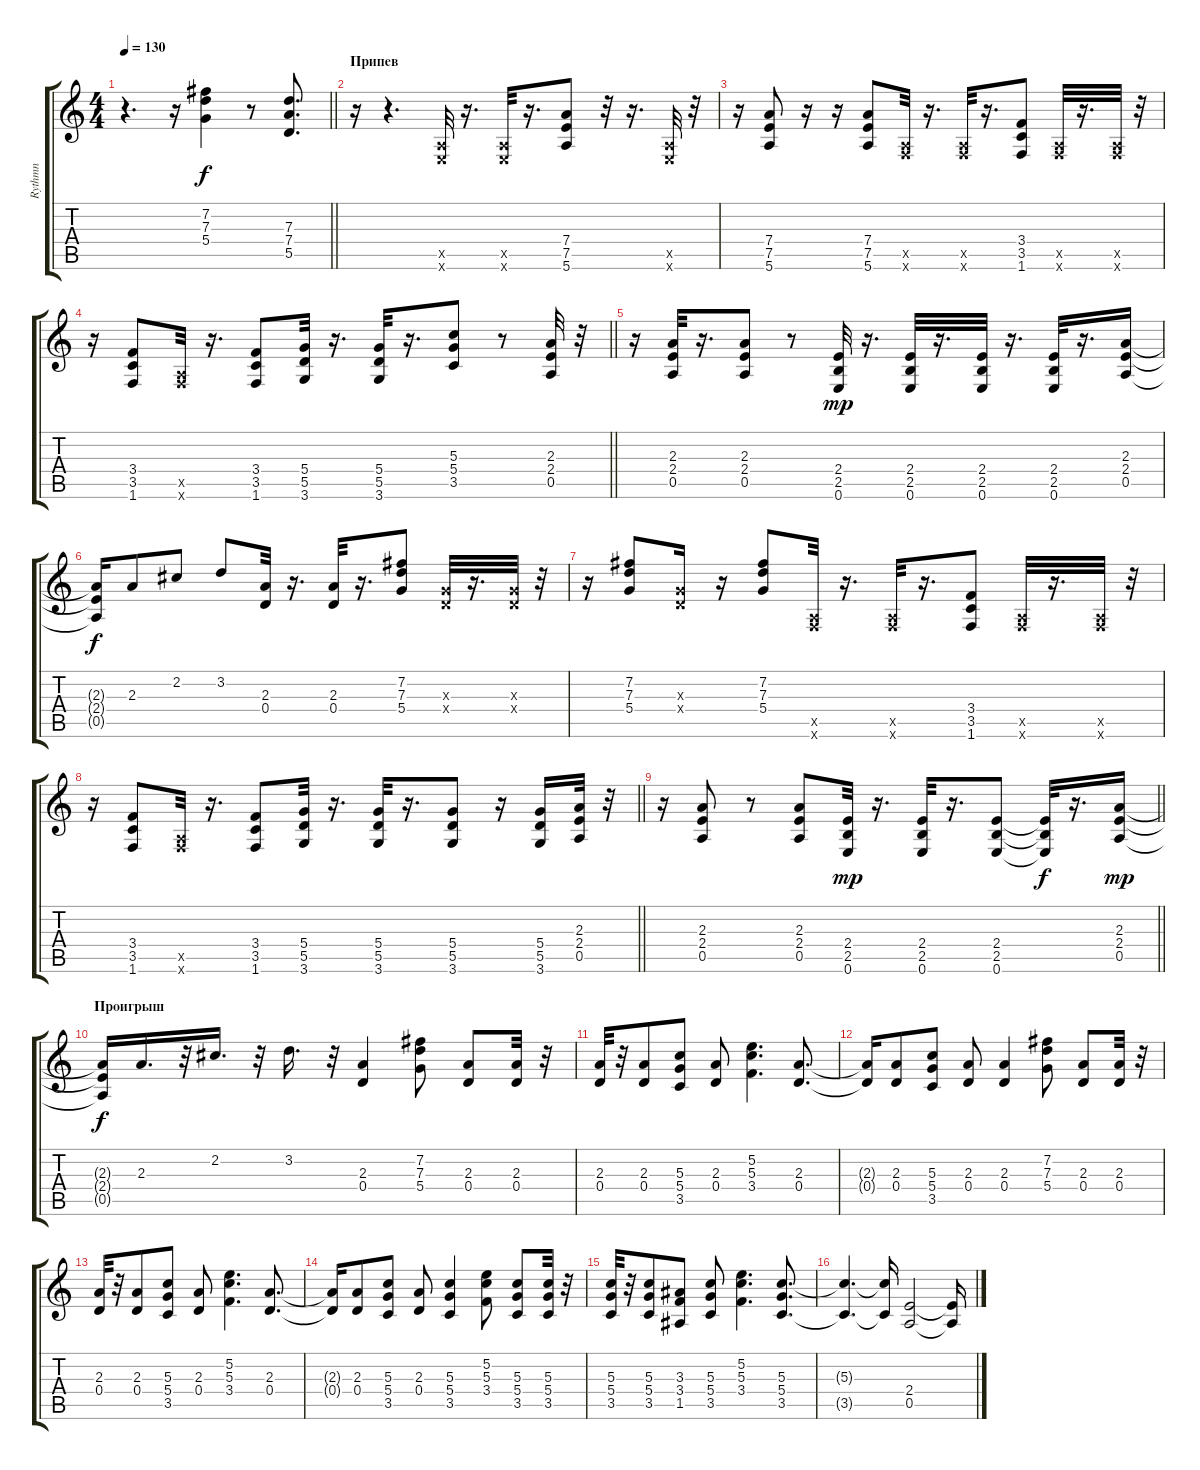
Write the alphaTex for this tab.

\track ("Rythmn" "Rythmn") {instrument overdrivenguitar}
\staff {score tabs}
\tuning (E4 B3 G3 D3 A2 E2) {hide}
\ts (4 4)
\tempo 130
\clef g2
\barLineRight lightlight
\ks c
r.4{d dy f} r.16 (7.2 7.3 5.4).4 r.8 (7.3 7.4 5.5).8{d} |
\section ("" "Припев")
r.16 r.4{d} (0.5{x} 0.6{x}).32 r.16{d} (0.5{x} 0.6{x}).32 r.16{d} (7.4 7.5 5.6).8 r.32 r.16{d} (0.5{x} 0.6{x}).32 r.32 |
r.16 (7.4 7.5 5.6).8 r.16 r.16 (7.4 7.5 5.6).8 (0.5{x} 1.6{x}).32 r.16{d} (0.5{x} 1.6{x}).32 r.16{d} (3.4 3.5 1.6).8 (0.5{x} 1.6{x}).32 r.16{d} (0.5{x} 1.6{x}).32 r.32 |
\barLineRight lightlight
r.16 (3.4 3.5 1.6).8 (0.5{x} 1.6{x}).32 r.16{d} (3.4 3.5 1.6).8 (5.4 5.5 3.6).32 r.16{d} (5.4 5.5 3.6).32 r.16{d} (5.3 5.4 3.5).8 r.8 (2.3 2.4 0.5).32 r.32 |
r.16 (2.3 2.4 0.5).32 r.16{d} (2.3 2.4 0.5).8 r.8 (2.4 2.5 0.6).32{dy mp} r.16{d} (2.4 2.5 0.6).32 r.16{d} (2.4 2.5 0.6).32 r.16{d} (2.4 2.5 0.6).32 r.16{d} (2.3 2.4 0.5).16 |
(2.3{t} 2.4{t} 0.5{t}).16{dy f} 2.3.8 2.2.8 3.2.8 (2.3 0.4).32 r.16{d} (2.3 0.4).32 r.16{d} (7.2 7.3 5.4).8 (0.3{x} 0.4{x}).32 r.16{d} (0.3{x} 0.4{x}).32 r.32 |
r.16 (7.2 7.3 5.4).8 (0.3{x} 0.4{x}).16 r.16 (7.2 7.3 5.4).8 (0.5{x} 1.6{x}).32 r.16{d} (0.5{x} 1.6{x}).32 r.16{d} (3.4 3.5 1.6).8 (0.5{x} 1.6{x}).32 r.16{d} (0.5{x} 1.6{x}).32 r.32 |
\barLineRight lightlight
r.16 (3.4 3.5 1.6).8 (0.5{x} 1.6{x}).32 r.16{d} (3.4 3.5 1.6).8 (5.4 5.5 3.6).32 r.16{d} (5.4 5.5 3.6).32 r.16{d} (5.4 5.5 3.6).8 r.16 (5.4 5.5 3.6).16 (2.3 2.4 0.5).32 r.32 |
\section ("" "")
\barLineRight lightlight
r.16 (2.3 2.4 0.5).8 r.8 (2.3 2.4 0.5).8 (2.4 2.5 0.6).32{dy mp} r.16{d} (2.4 2.5 0.6).32 r.16{d} (2.4 2.5 0.6).8 (2.4{t} 2.5{t} 0.6{t}).32{dy f} r.16{d} (2.3 2.4 0.5).16{dy mp} |
\section ("" "Проигрыш")
(2.3{t} 2.4{t} 0.5{t}).16{dy f} 2.3.16{d} r.32 2.2.16{d} r.32 3.2.16{d} r.32 (2.3 0.4).4 (7.2 7.3 5.4).8 (2.3 0.4).8 (2.3 0.4).32 r.32 |
(2.3 0.4).32 r.32 (2.3 0.4).8 (5.3 5.4 3.5).8 (2.3 0.4).8 (5.2 5.3 3.4).4{d} (2.3 0.4).8{d} |
(2.3{t} 0.4{t}).16 (2.3 0.4).8 (5.3 5.4 3.5).8 (2.3 0.4).8 (2.3 0.4).4 (7.2 7.3 5.4).8 (2.3 0.4).8 (2.3 0.4).32 r.32 |
(2.3 0.4).32 r.32 (2.3 0.4).8 (5.3 5.4 3.5).8 (2.3 0.4).8 (5.2 5.3 3.4).4{d} (2.3 0.4).8{d} |
(2.3{t} 0.4{t}).16 (2.3 0.4).8 (5.3 5.4 3.5).8 (2.3 0.4).8 (5.3 5.4 3.5).4 (5.2 5.3 3.4).8 (5.3 5.4 3.5).8 (5.3 5.4 3.5).32 r.32 |
(5.3 5.4 3.5).32 r.32 (5.3 5.4 3.5).8 (3.3 3.4 1.5).8 (5.3 5.4 3.5).8 (5.2 5.3 3.4).4{d} (5.3 5.4 3.5).8{d} |
(5.3{t} 3.5{t}).4{d} (5.3{t} 3.5{t}).16 (2.4 0.5).2 (2.4{t} 0.5{t}).16
